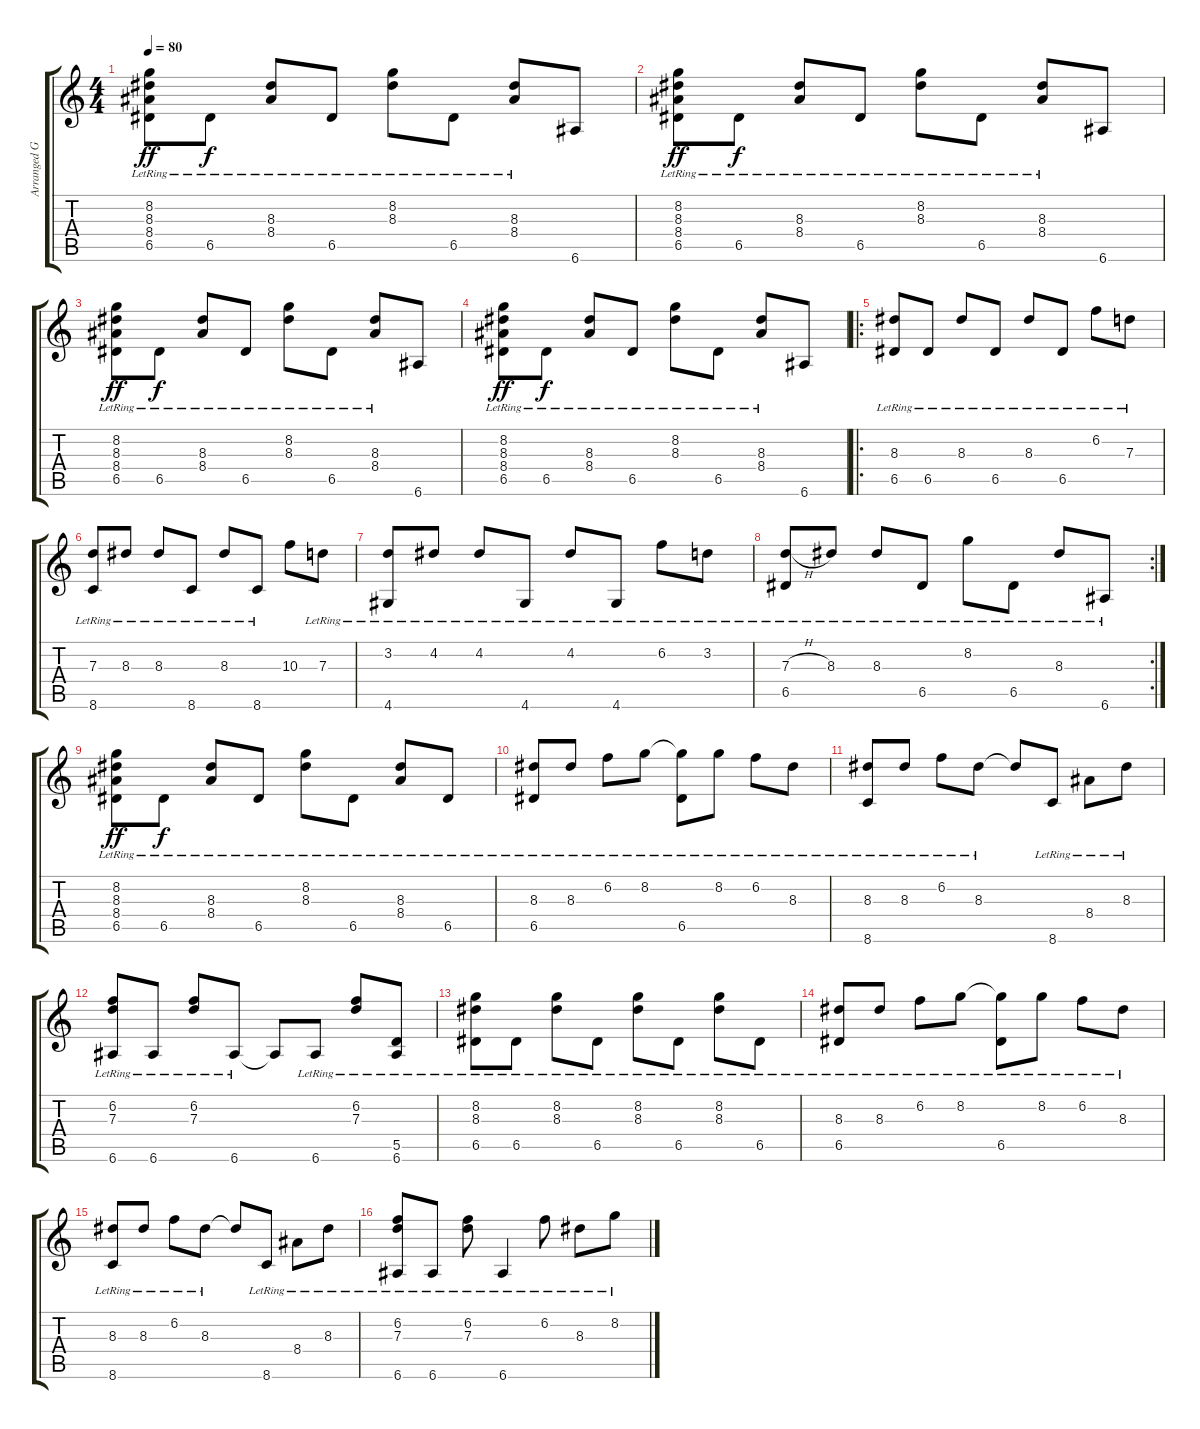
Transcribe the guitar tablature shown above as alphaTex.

\track ("Arranged Guitar" "Arranged G") {instrument acousticguitarsteel}
\staff {score tabs}
\tuning (E4 B3 G3 D3 A2 E2) {hide}
\ts (4 4)
\tempo 80
\clef g2
\ks c
(8.2{lr} 8.3{lr} 8.4{lr} 6.5{lr}).8{dy ff instrument acousticguitarsteel} 6.5{lr}.8{dy f} (8.3{lr} 8.4{lr}).8 6.5{lr}.8 (8.2{lr} 8.3{lr}).8 6.5{lr}.8 (8.3{lr} 8.4{lr}).8 6.6.8 |
(8.2{lr} 8.3{lr} 8.4{lr} 6.5{lr}).8{dy ff} 6.5{lr}.8{dy f} (8.3{lr} 8.4{lr}).8 6.5{lr}.8 (8.2{lr} 8.3{lr}).8 6.5{lr}.8 (8.3{lr} 8.4{lr}).8 6.6.8 |
(8.2{lr} 8.3{lr} 8.4{lr} 6.5{lr}).8{dy ff} 6.5{lr}.8{dy f} (8.3{lr} 8.4{lr}).8 6.5{lr}.8 (8.2{lr} 8.3{lr}).8 6.5{lr}.8 (8.3{lr} 8.4{lr}).8 6.6.8 |
(8.2{lr} 8.3{lr} 8.4{lr} 6.5{lr}).8{dy ff} 6.5{lr}.8{dy f} (8.3{lr} 8.4{lr}).8 6.5{lr}.8 (8.2{lr} 8.3{lr}).8 6.5{lr}.8 (8.3{lr} 8.4{lr}).8 6.6.8 |
\ro
(8.3{lr} 6.5{lr}).8 6.5{lr}.8 8.3{lr}.8 6.5{lr}.8 8.3{lr}.8 6.5{lr}.8 6.2{lr}.8 7.3{lr}.8 |
(7.3{lr} 8.6{lr}).8 8.3{lr}.8 8.3{lr}.8 8.6{lr}.8 8.3{lr}.8 8.6{lr}.8 10.3.8 7.3{lr}.8 |
(3.2{lr} 4.6{lr}).8 4.2{lr}.8 4.2{lr}.8 4.6{lr}.8 4.2{lr}.8 4.6{lr}.8 6.2{lr}.8 3.2{lr}.8 |
\rc 2
(7.3{h} 6.5{lr}).8 8.3{lr}.8 8.3{lr}.8 6.5{lr}.8 8.2{lr}.8 6.5{lr}.8 8.3{lr}.8 6.6{lr}.8 |
(8.2{lr} 8.3{lr} 8.4{lr} 6.5{lr}).8{dy ff} 6.5{lr}.8{dy f} (8.3{lr} 8.4{lr}).8 6.5{lr}.8 (8.2{lr} 8.3{lr}).8 6.5{lr}.8 (8.3{lr} 8.4{lr}).8 6.5{lr}.8 |
(8.3{lr} 6.5{lr}).8 8.3{lr}.8 6.2{lr}.8 8.2{lr}.8 (8.2{t} 6.5{lr}).8 8.2{lr}.8 6.2{lr}.8 8.3{lr}.8 |
(8.3{lr} 8.6{lr}).8 8.3{lr}.8 6.2{lr}.8 8.3{lr}.8 8.3{t}.8 8.6{lr}.8 8.4{lr}.8 8.3{lr}.8 |
(6.2{lr} 7.3{lr} 6.6{lr}).8 6.6{lr}.8 (6.2{lr} 7.3{lr}).8 6.6{lr}.8 6.6{t}.8 6.6{lr}.8 (6.2{lr} 7.3{lr}).8 (5.5{lr} 6.6{lr}).8 |
(8.2{lr} 8.3{lr} 6.5{lr}).8 6.5{lr}.8 (8.2{lr} 8.3{lr}).8 6.5{lr}.8 (8.2{lr} 8.3{lr}).8 6.5{lr}.8 (8.2{lr} 8.3{lr}).8 6.5{lr}.8 |
(8.3{lr} 6.5{lr}).8 8.3{lr}.8 6.2{lr}.8 8.2{lr}.8 (8.2{t} 6.5{lr}).8 8.2{lr}.8 6.2{lr}.8 8.3{lr}.8 |
(8.3{lr} 8.6{lr}).8 8.3{lr}.8 6.2{lr}.8 8.3{lr}.8 8.3{t}.8 8.6{lr}.8 8.4{lr}.8 8.3{lr}.8 |
(6.2{lr} 7.3{lr} 6.6{lr}).8 6.6{lr}.8 (6.2{lr} 7.3{lr}).8 6.6{lr}.4 6.2{lr}.8 8.3{lr}.8 8.2{lr}.8
